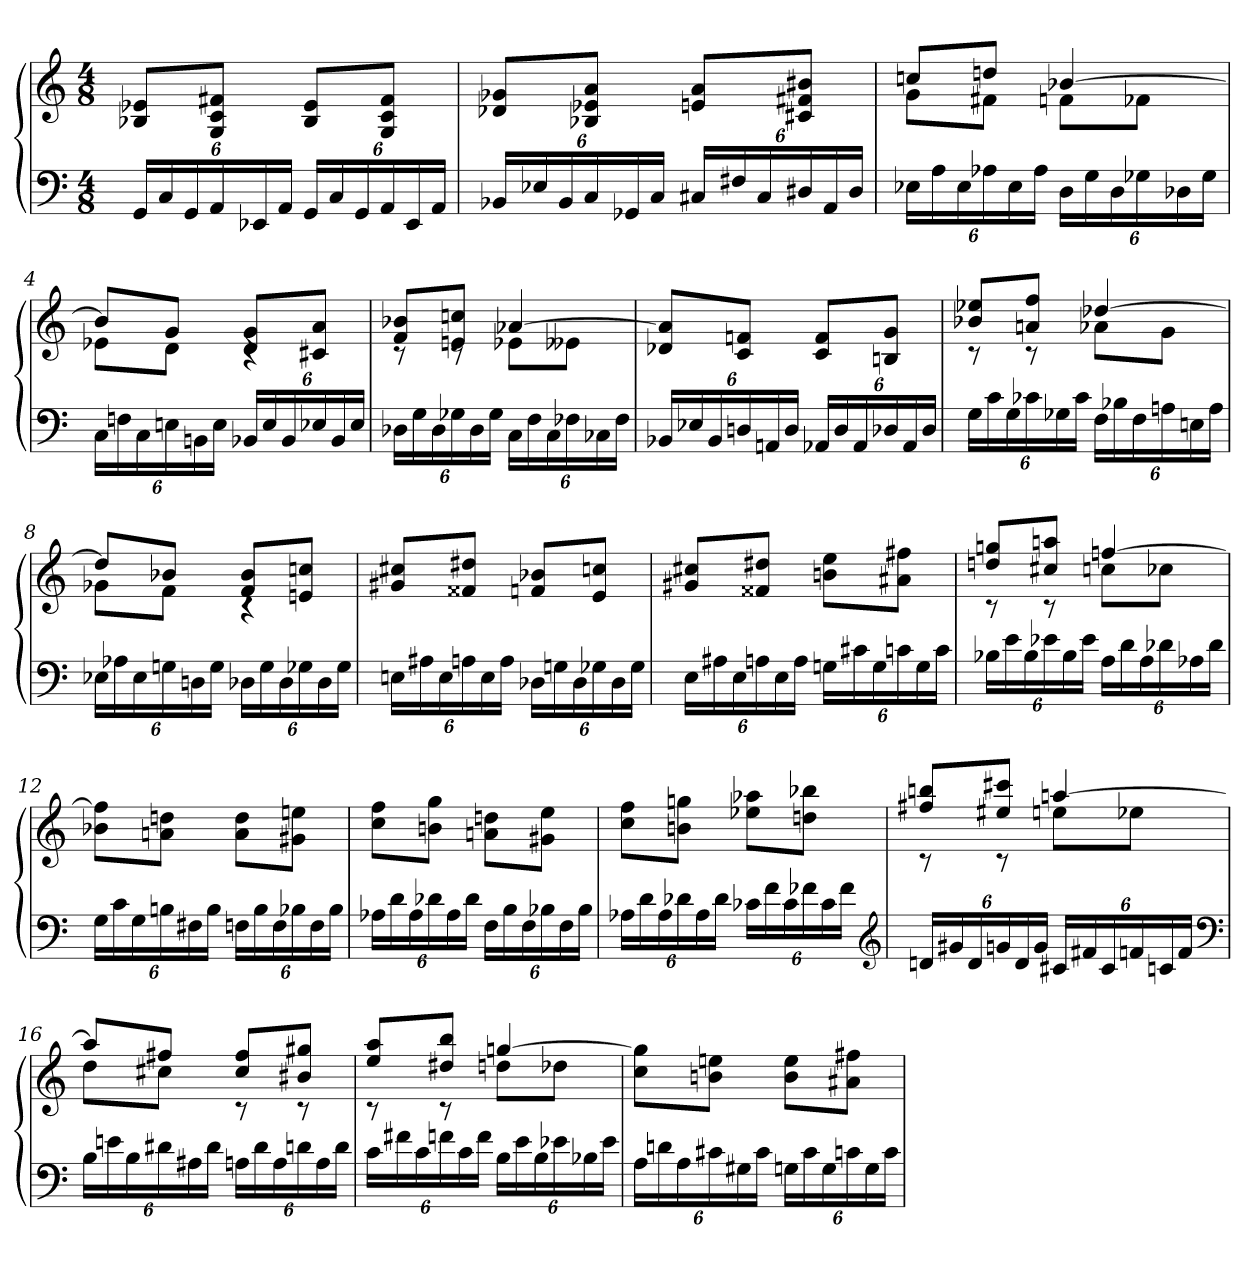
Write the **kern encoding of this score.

**kern	**kern
*part1	*part1
*staff2	*staff1
*clefF4	*clefG2
*k[]	*k[]
*M4/8	*M4/8
=1	=1
24GGLL	8B-X 8e-XL
24C	.
24GG	.
24AA	8G 8c 8f#XJ
24EE-X	.
24AAJJ	.
24GGLL	8B- 8e-L
24C	.
24GG	.
24AA	8G 8c 8f#J
24EE-	.
24AAJJ	.
=2	=2
24BB-XLL	8d-X 8g-XL
24E-X	.
24BB-	.
24C	8B-X 8e-X 8aJ
24GG-X	.
24CJJ	.
24C#XLL	8en 8aL
24F#X	.
24C#	.
24D#X	8c#X 8f#X 8b#XJ
24AA	.
24D#JJ	.
=3	=3
*	*^
24E-XLL	8ccnL	8gL
24A	.	.
24E-	.	.
24A-X	8ddnJ	8f#XJ
24E-	.	.
24A-JJ	.	.
24DLL	[4b-X	8fnL
24G	.	.
24D	.	.
24G-X	.	8f-XJ
24D-X	.	.
24G-JJ	.	.
=4	=4	=4
24CLL	8b-L]	8e-XL
24Fn	.	.
24C	.	.
24En	8gJ	8dJ
24BBn	.	.
24EJJ	.	.
24BB-XLL	8d 8gL	4rc
24E	.	.
24BB-	.	.
24E-X	8c#X 8aJ	.
24BB-	.	.
24E-JJ	.	.
=5	=5	=5
24D-XLL	8f 8b-XL	8rc
24G	.	.
24D-	.	.
24G-X	8en 8ccnJ	8rc
24D-	.	.
24G-JJ	.	.
24CLL	[4a-X	8e-XL
24F	.	.
24C	.	.
24F-X	.	8e--XJ
24C-X	.	.
24F-JJ	.	.
*	*v	*v
=6	=6
24BB-XLL	8d-X 8a-]L
24E-X	.
24BB-	.
24Dn	8c 8fnJ
24AAn	.
24DJJ	.
24AA-XLL	8c 8fL
24D	.
24AA-	.
24D-X	8Bn 8gJ
24AA-	.
24D-JJ	.
=7	=7
*	*^
24GLL	8b-X 8ee-XL	8rc
24c	.	.
24G	.	.
24c-X	8an 8ffJ	8rc
24G-X	.	.
24c-JJ	.	.
24FLL	[4dd-X	8a-XL
24B-X	.	.
24F	.	.
24An	.	8gJ
24En	.	.
24AJJ	.	.
=8	=8	=8
24E-XLL	8dd-L]	8g-XL
24A-X	.	.
24E-	.	.
24Gn	8b-XJ	8fJ
24Dn	.	.
24GJJ	.	.
24D-XLL	8f 8b-L	4rc
24G	.	.
24D-	.	.
24G-X	8en 8ccnJ	.
24D-	.	.
24G-JJ	.	.
*	*v	*v
=9	=9
24EnLL	8g#X 8cc#XL
24A#X	.
24E	.
24An	8f##X 8dd#XJ
24E	.
24AJJ	.
24D-XLL	8fn 8b-XL
24Gn	.
24D-	.
24G-X	8e 8ccnJ
24D-	.
24G-JJ	.
=10	=10
24ELL	8g#X 8cc#XL
24A#X	.
24E	.
24An	8f##X 8dd#XJ
24E	.
24AJJ	.
24GnLL	8bn 8eeL
24c#X	.
24G	.
24cn	8a#X 8ff#XJ
24G	.
24cJJ	.
=11	=11
*	*^
24B-XLL	8ddn 8ggnL	8rc
24e	.	.
24B-	.	.
24e-X	8cc#X 8aanJ	8rc
24B-	.	.
24e-JJ	.	.
24ALL	[4ffn	8ccnL
24d	.	.
24A	.	.
24d-X	.	8cc-XJ
24A-X	.	.
24d-JJ	.	.
*	*v	*v
=12	=12
24GLL	8b-X 8ff]L
24c	.
24G	.
24Bn	8an 8ddnJ
24F#X	.
24BJJ	.
24FnLL	8a 8ddL
24B	.
24F	.
24B-X	8g#X 8eenJ
24F	.
24B-JJ	.
=13	=13
24A-XLL	8cc 8ffL
24d	.
24A-	.
24d-X	8bn 8ggJ
24A-	.
24d-JJ	.
24FLL	8an 8ddnL
24B	.
24F	.
24B-X	8g#X 8eeJ
24F	.
24B-JJ	.
=14	=14
24A-XLL	8cc 8ffL
24d	.
24A-	.
24d-X	8bn 8ggnJ
24A-	.
24d-JJ	.
24c-XLL	8ee-X 8aa-XL
24f	.
24c-	.
24f-X	8ddn 8bb-XJ
24c-	.
24f-JJ	.
*clefG2	*
=15	=15
*	*^
24dnLL	8ff#X 8bbnL	8rc
24g#X	.	.
24d	.	.
24gn	8ee#X 8ccc#XJ	8rc
24d	.	.
24gJJ	.	.
24c#XLL	[4aan	8eenL
24f#X	.	.
24c#	.	.
24fn	.	8ee-XJ
24cn	.	.
24fJJ	.	.
*clefF4	*	*
=16	=16	=16
24BLL	8aaL]	8ddL
24en	.	.
24B	.	.
24d#X	8ff#XJ	8cc#XJ
24A#X	.	.
24d#JJ	.	.
24AnLL	8cc# 8ff#L	8rc
24d#	.	.
24A	.	.
24dn	8b#X 8gg#XJ	8rc
24A	.	.
24dJJ	.	.
=17	=17	=17
24cLL	8ee 8aaL	8rc
24f#X	.	.
24c	.	.
24fn	8dd#X 8bbJ	8rc
24c	.	.
24fJJ	.	.
24BLL	[4ggn	8ddnL
24e	.	.
24B	.	.
24e-X	.	8dd-XJ
24B-X	.	.
24e-JJ	.	.
*	*v	*v
=18	=18
24ALL	8cc 8gg]L
24dn	.
24A	.
24c#X	8bn 8eenJ
24G#X	.
24c#JJ	.
24GnLL	8b 8eeL
24c#	.
24G	.
24cn	8a#X 8ff#XJ
24G	.
24cJJ	.
=	=
*-	*-
